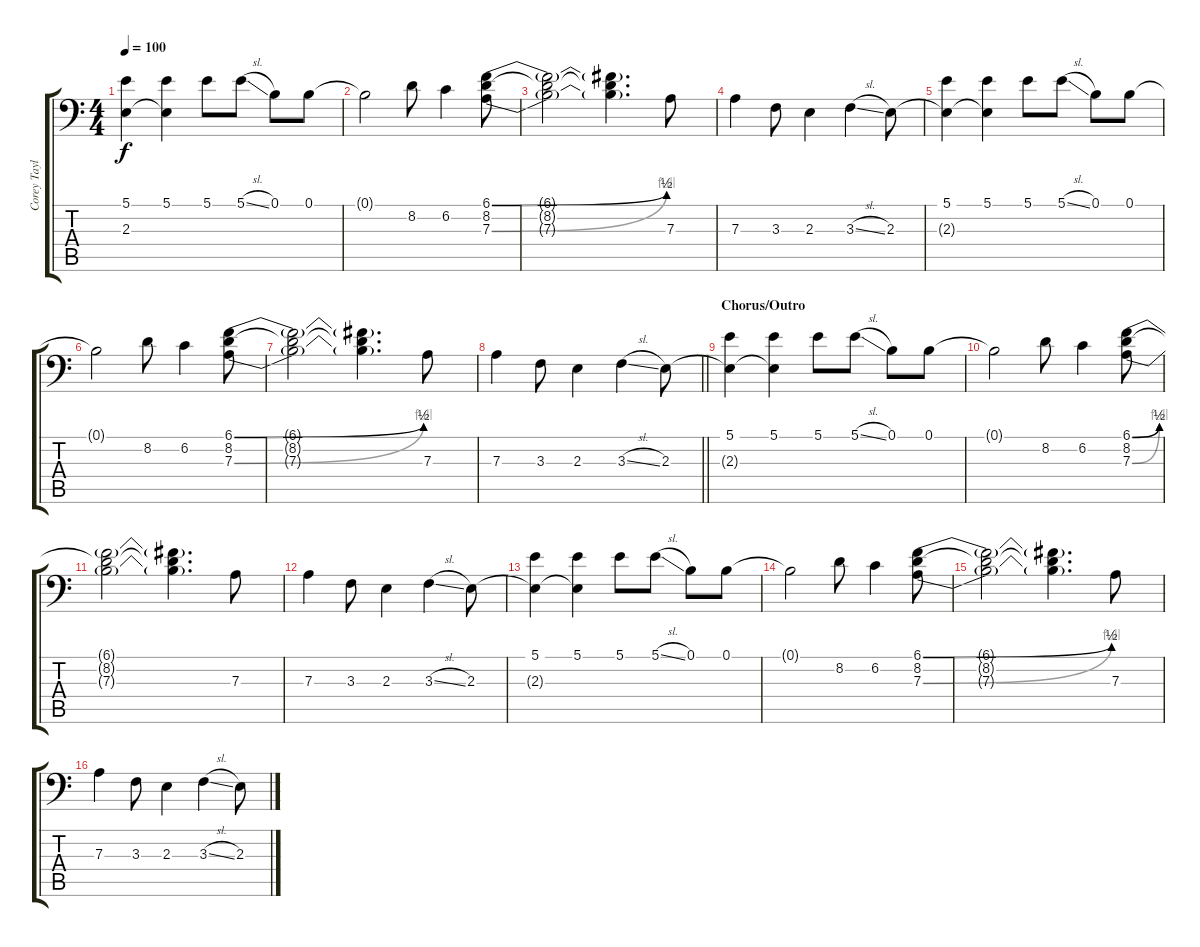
\track ("Corey Taylor" "Corey Tayl") {instrument altosax}
\staff {score tabs}
\tuning (B3 Gb3 D3 A2 E2 A1) {hide}
\ts (4 4)
\tempo 100
\clef f4
\ks c
(5.1 2.3{t}).4{dy f} (5.1 2.3{t}).4 5.1.8 5.1{sl}.8 0.1.8 0.1.8 |
0.1{t}.2 8.2.8 6.2.4 (6.1{be (bend 0 0 60 2)} 8.2 7.3{be (bend 0 0 60 4)}).8 |
(6.1{t} 8.2{t} 7.3{t}).2 (6.1{t} 8.2{t} 7.3{t}).4{d} 7.3.8 |
7.3.4 3.3.8 2.3.4 3.3{sl}.4 2.3.8 |
(5.1 2.3{t}).4 (5.1 2.3{t}).4 5.1.8 5.1{sl}.8 0.1.8 0.1.8 |
0.1{t}.2 8.2.8 6.2.4 (6.1{be (bend 0 0 60 2)} 8.2 7.3{be (bend 0 0 60 4)}).8 |
(6.1{t} 8.2{t} 7.3{t}).2 (6.1{t} 8.2{t} 7.3{t}).4{d} 7.3.8 |
\barLineRight lightlight
7.3.4 3.3.8 2.3.4 3.3{sl}.4 2.3.8 |
\section ("" "Chorus/Outro")
(5.1 2.3{t}).4 (5.1 2.3{t}).4 5.1.8 5.1{sl}.8 0.1.8 0.1.8 |
0.1{t}.2 8.2.8 6.2.4 (6.1{be (bend 0 0 60 2)} 8.2 7.3{be (bend 0 0 60 4)}).8 |
(6.1{t} 8.2{t} 7.3{t}).2 (6.1{t} 8.2{t} 7.3{t}).4{d} 7.3.8 |
7.3.4 3.3.8 2.3.4 3.3{sl}.4 2.3.8 |
(5.1 2.3{t}).4 (5.1 2.3{t}).4 5.1.8 5.1{sl}.8 0.1.8 0.1.8 |
0.1{t}.2 8.2.8 6.2.4 (6.1{be (bend 0 0 60 2)} 8.2 7.3{be (bend 0 0 60 4)}).8 |
(6.1{t} 8.2{t} 7.3{t}).2 (6.1{t} 8.2{t} 7.3{t}).4{d} 7.3.8 |
7.3.4 3.3.8 2.3.4 3.3{sl}.4 2.3.8
